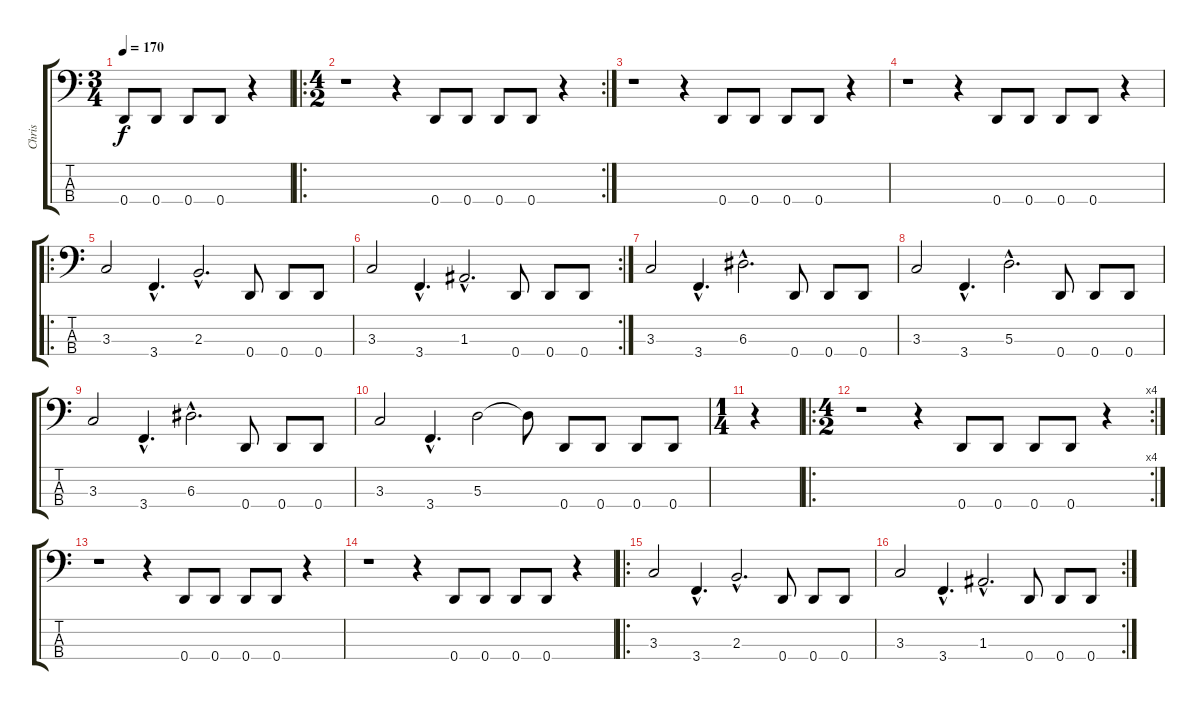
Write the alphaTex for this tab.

\track ("Chris" "Chris") {instrument electricbasspick}
\staff {score tabs}
\tuning (G2 D2 A1 D1) {hide}
\ts (3 4)
\tempo 170
\clef f4
\ks c
0.4.8{dy f} 0.4.8 0.4.8 0.4.8 r.4 |
\ro
\rc 2
\ts (4 2)
r.1 r.4 0.4.8 0.4.8 0.4.8 0.4.8 r.4 |
r.1 r.4 0.4.8 0.4.8 0.4.8 0.4.8 r.4 |
r.1 r.4 0.4.8 0.4.8 0.4.8 0.4.8 r.4 |
\ro
3.3.2 3.4{hac}.4{d} 2.3{hac}.2{d} 0.4.8 0.4.8 0.4.8 |
\rc 2
3.3.2 3.4{hac}.4{d} 1.3{hac}.2{d} 0.4.8 0.4.8 0.4.8 |
3.3.2 3.4{hac}.4{d} 6.3{hac}.2{d} 0.4.8 0.4.8 0.4.8 |
3.3.2 3.4{hac}.4{d} 5.3{hac}.2{d} 0.4.8 0.4.8 0.4.8 |
3.3.2 3.4{hac}.4{d} 6.3{hac}.2{d} 0.4.8 0.4.8 0.4.8 |
3.3.2 3.4{hac}.4{d} 5.3.2 5.3{t}.8 0.4.8 0.4.8 0.4.8 0.4.8 |
\ts (1 4)
r.4 |
\ro
\rc 4
\ts (4 2)
r.1 r.4 0.4.8 0.4.8 0.4.8 0.4.8 r.4 |
r.1 r.4 0.4.8 0.4.8 0.4.8 0.4.8 r.4 |
r.1 r.4 0.4.8 0.4.8 0.4.8 0.4.8 r.4 |
\ro
3.3.2 3.4{hac}.4{d} 2.3{hac}.2{d} 0.4.8 0.4.8 0.4.8 |
\rc 2
3.3.2 3.4{hac}.4{d} 1.3{hac}.2{d} 0.4.8 0.4.8 0.4.8
